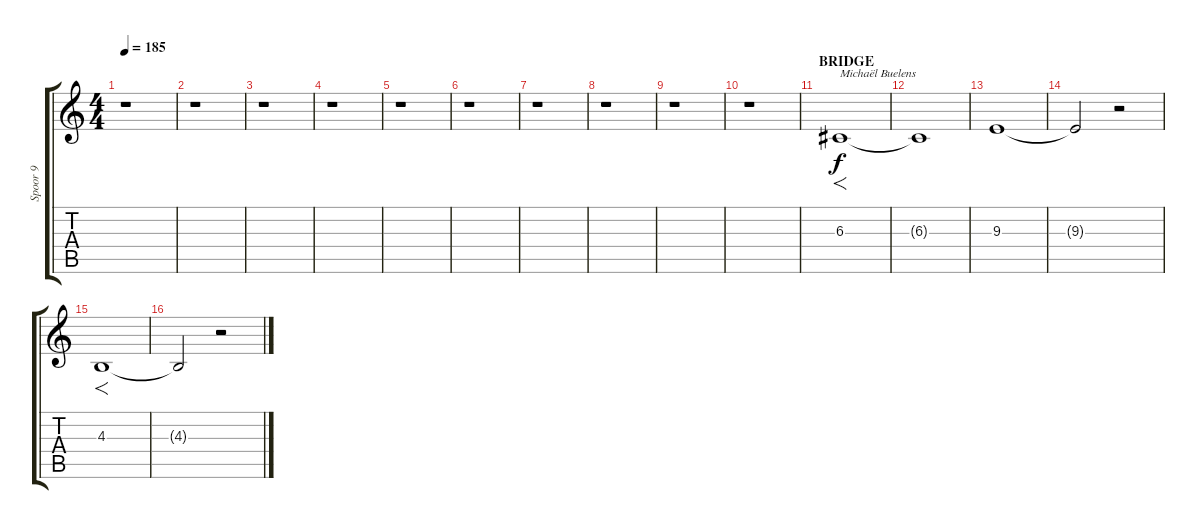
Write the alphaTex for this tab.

\track ("Spoor 9" "Spoor 9") {instrument violin}
\staff {score tabs}
\tuning (E4 B3 G3 D3 A2 E2) {hide}
\ts (4 4)
\tempo 185
\clef g2
\ks c
r.1{dy f} |
r.1 |
r.1 |
r.1 |
r.1 |
r.1 |
r.1 |
r.1 |
r.1 |
r.1 |
\section ("" "BRIDGE")
6.3.1{f txt "Michaël Buelens"} |
6.3{t}.1 |
9.3.1 |
9.3{t}.2 r.2 |
4.3.1{f} |
4.3{t}.2 r.2
